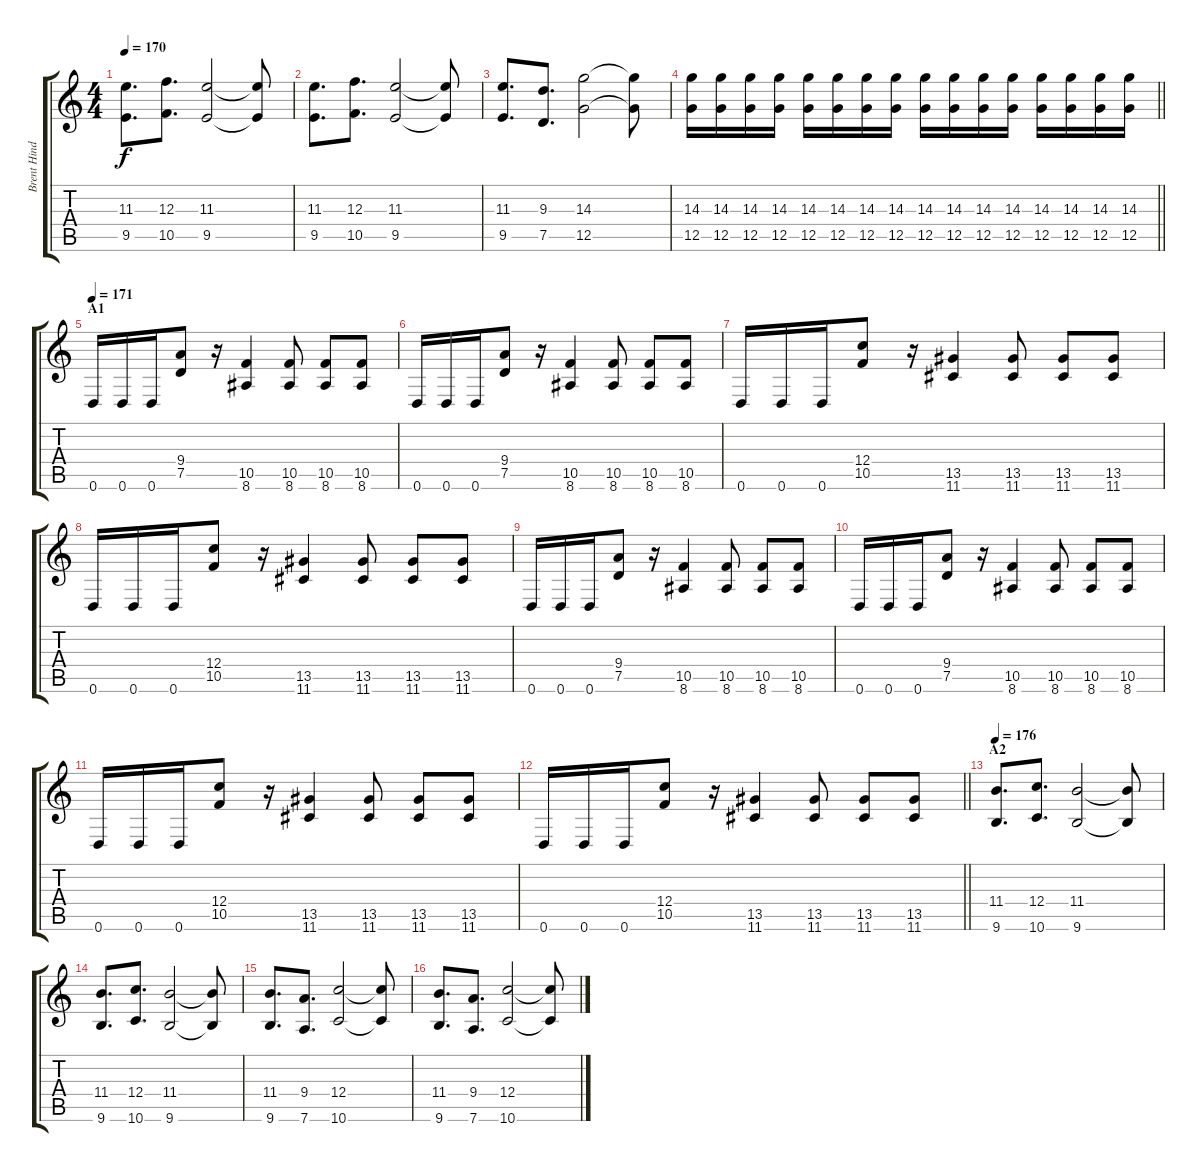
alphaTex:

\track ("Brent Hinds" "Brent Hind") {instrument overdrivenguitar}
\staff {score tabs}
\tuning (D4 A3 F3 C3 G2 D2) {hide}
\ts (4 4)
\tempo 170
\clef g2
\ks c
(11.3 9.5).8{d dy f} (12.3 10.5).8{d} (11.3 9.5).2 (11.3{t} 9.5{t}).8 |
(11.3 9.5).8{d} (12.3 10.5).8{d} (11.3 9.5).2 (11.3{t} 9.5{t}).8 |
(11.3 9.5).8{d} (9.3 7.5).8{d} (14.3 12.5).2 (14.3{t} 12.5{t}).8 |
\barLineRight lightlight
(14.3 12.5).16 (14.3 12.5).16 (14.3 12.5).16 (14.3 12.5).16 (14.3 12.5).16 (14.3 12.5).16 (14.3 12.5).16 (14.3 12.5).16 (14.3 12.5).16 (14.3 12.5).16 (14.3 12.5).16 (14.3 12.5).16 (14.3 12.5).16 (14.3 12.5).16 (14.3 12.5).16 (14.3 12.5).16 |
\section ("" "A1")
\tempo 171
0.6.16 0.6.16 0.6.16 (9.4 7.5).8 r.16 (10.5 8.6).4 (10.5 8.6).8 (10.5 8.6).8 (10.5 8.6).8 |
0.6.16 0.6.16 0.6.16 (9.4 7.5).8 r.16 (10.5 8.6).4 (10.5 8.6).8 (10.5 8.6).8 (10.5 8.6).8 |
0.6.16 0.6.16 0.6.16 (12.4 10.5).8 r.16 (13.5 11.6).4 (13.5 11.6).8 (13.5 11.6).8 (13.5 11.6).8 |
0.6.16 0.6.16 0.6.16 (12.4 10.5).8 r.16 (13.5 11.6).4 (13.5 11.6).8 (13.5 11.6).8 (13.5 11.6).8 |
0.6.16 0.6.16 0.6.16 (9.4 7.5).8 r.16 (10.5 8.6).4 (10.5 8.6).8 (10.5 8.6).8 (10.5 8.6).8 |
0.6.16 0.6.16 0.6.16 (9.4 7.5).8 r.16 (10.5 8.6).4 (10.5 8.6).8 (10.5 8.6).8 (10.5 8.6).8 |
0.6.16 0.6.16 0.6.16 (12.4 10.5).8 r.16 (13.5 11.6).4 (13.5 11.6).8 (13.5 11.6).8 (13.5 11.6).8 |
\barLineRight lightlight
0.6.16 0.6.16 0.6.16 (12.4 10.5).8 r.16 (13.5 11.6).4 (13.5 11.6).8 (13.5 11.6).8 (13.5 11.6).8 |
\section ("" "A2")
\tempo 176
(11.4 9.6).8{d} (12.4 10.6).8{d} (11.4 9.6).2 (11.4{t} 9.6{t}).8 |
(11.4 9.6).8{d} (12.4 10.6).8{d} (11.4 9.6).2 (11.4{t} 9.6{t}).8 |
(11.4 9.6).8{d} (9.4 7.6).8{d} (12.4 10.6).2 (12.4{t} 10.6{t}).8 |
(11.4 9.6).8{d} (9.4 7.6).8{d} (12.4 10.6).2 (12.4{t} 10.6{t}).8
